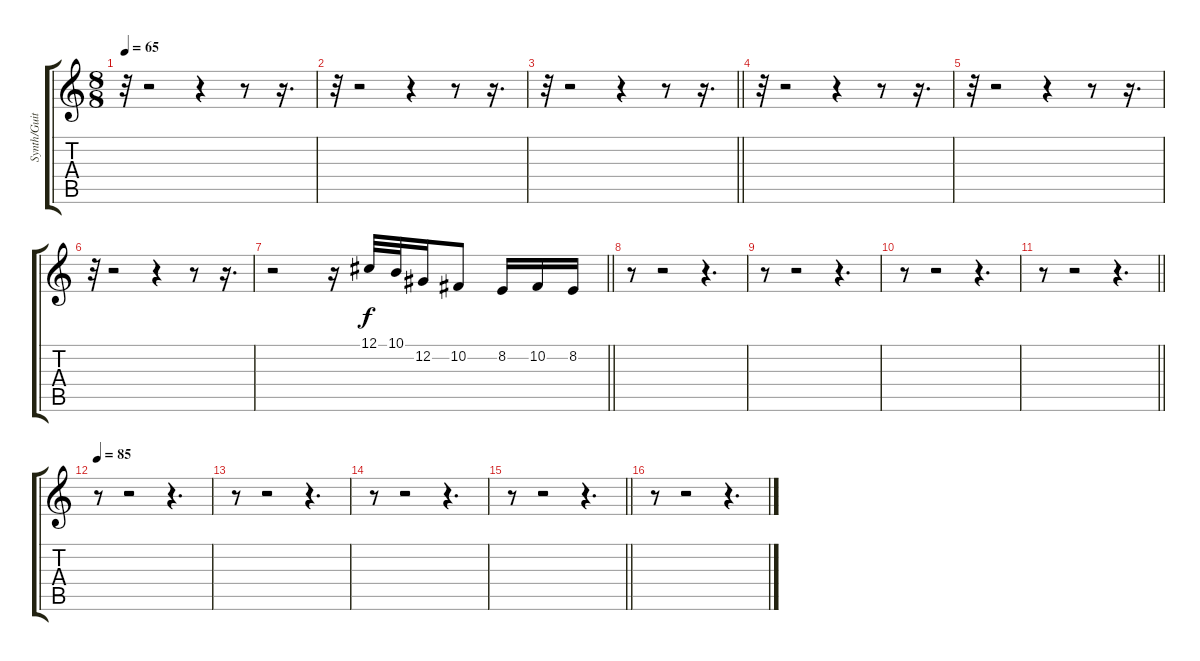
\track ("Synth/Guitar and piano fills" "Synth/Guit") {instrument lead1square}
\staff {score tabs}
\tuning (Db4 Ab3 E3 B2 Gb2 Db2) {hide}
\ts (8 8)
\tempo 65
\clef g2
\ks c
r.32{dy f} r.2 r.4 r.8 r.16{d} |
r.32 r.2 r.4 r.8 r.16{d} |
\barLineRight lightlight
r.32 r.2 r.4 r.8 r.16{d} |
r.32 r.2 r.4 r.8 r.16{d} |
r.32 r.2 r.4 r.8 r.16{d} |
r.32 r.2 r.4 r.8 r.16{d} |
\barLineRight lightlight
r.2 r.16 12.1.32 10.1.32 12.2.16 10.2.8 8.2.16 10.2.16 8.2.16 |
r.8 r.2 r.4{d} |
r.8 r.2 r.4{d} |
r.8 r.2 r.4{d} |
\barLineRight lightlight
r.8 r.2 r.4{d} |
\tempo 85
r.8 r.2 r.4{d} |
r.8 r.2 r.4{d} |
r.8 r.2 r.4{d} |
\barLineRight lightlight
r.8 r.2 r.4{d} |
r.8 r.2 r.4{d}
